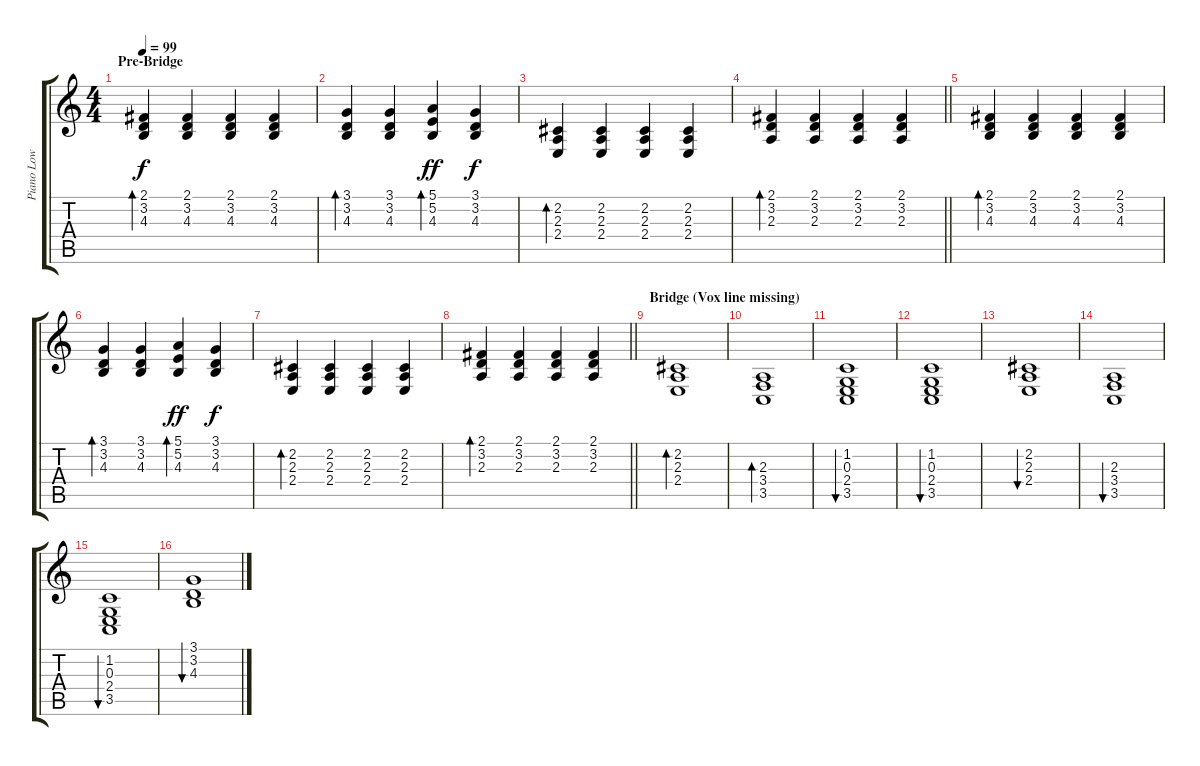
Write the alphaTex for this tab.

\track ("Piano Low" "Piano Low") {instrument brightacousticpiano}
\staff {score tabs}
\tuning (E4 B3 G3 D3 A2 E2) {hide}
\ts (4 4)
\section ("" "Pre-Bridge")
\tempo 99
\clef g2
\ks c
(2.1 3.2 4.3).4{bd 120 dy f} (2.1 3.2 4.3).4 (2.1 3.2 4.3).4 (2.1 3.2 4.3).4 |
(3.1 3.2 4.3).4{bd 120} (3.1 3.2 4.3).4 (5.1 5.2 4.3).4{bd 60 dy ff} (3.1 3.2 4.3).4{dy f} |
(2.2 2.3 2.4).4{bd 60} (2.2 2.3 2.4).4 (2.2 2.3 2.4).4 (2.2 2.3 2.4).4 |
\barLineRight lightlight
(2.1 3.2 2.3).4{bd 60} (2.1 3.2 2.3).4 (2.1 3.2 2.3).4 (2.1 3.2 2.3).4 |
(2.1 3.2 4.3).4{bd 120} (2.1 3.2 4.3).4 (2.1 3.2 4.3).4 (2.1 3.2 4.3).4 |
(3.1 3.2 4.3).4{bd 120} (3.1 3.2 4.3).4 (5.1 5.2 4.3).4{bd 60 dy ff} (3.1 3.2 4.3).4{dy f} |
(2.2 2.3 2.4).4{bd 60} (2.2 2.3 2.4).4 (2.2 2.3 2.4).4 (2.2 2.3 2.4).4 |
\barLineRight lightlight
(2.1 3.2 2.3).4{bd 60} (2.1 3.2 2.3).4 (2.1 3.2 2.3).4 (2.1 3.2 2.3).4 |
\section ("" "Bridge (Vox line missing)")
(2.2 2.3 2.4).1{bd 60} |
(2.3 3.4 3.5).1{bd 60} |
(1.2 0.3 2.4 3.5).1{bu 60} |
(1.2 0.3 2.4 3.5).1{bu 60} |
(2.2 2.3 2.4).1{bu 60} |
(2.3 3.4 3.5).1{bu 60} |
(1.2 0.3 2.4 3.5).1{bu 60} |
(3.1 3.2 4.3).1{bu 60}
